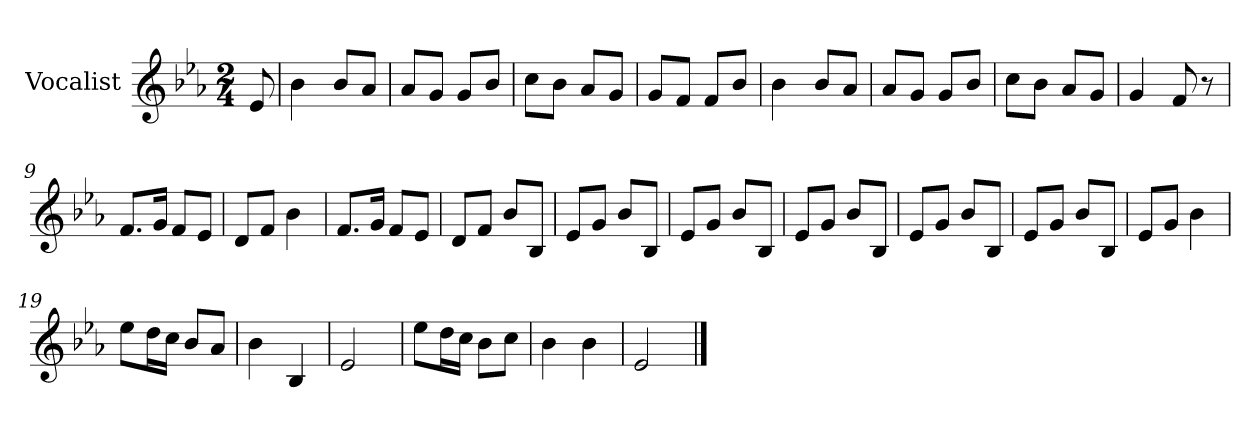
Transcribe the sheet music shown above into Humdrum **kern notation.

**kern
*part1
*staff1
*I"Vocalist
*k[b-e-a-]
*E-:
*M2/4
=
8e-
=1
4b-
8b-L
8a-J
=2
8a-L
8gJ
8gL
8b-J
=3
8ccL
8b-J
8a-L
8gJ
=4
8gL
8fJ
8fL
8b-J
=5
4b-
8b-L
8a-J
=6
8a-L
8gJ
8gL
8b-J
=7
8ccL
8b-J
8a-L
8gJ
=8
4g
8f
8r
=9
8.fL
16gJk
8fL
8e-J
=10
8dL
8fJ
4b-
=11
8.fL
16gJk
8fL
8e-J
=12
8dL
8fJ
8b-L
8B-J
=13
8e-L
8gJ
8b-L
8B-J
=14
8e-L
8gJ
8b-L
8B-J
=15
8e-L
8gJ
8b-L
8B-J
=16
8e-L
8gJ
8b-L
8B-J
=17
8e-L
8gJ
8b-L
8B-J
=18
8e-L
8gJ
4b-
=19
8ee-L
16ddL
16ccJJ
8b-L
8a-J
=20
4b-
4B-
=21
2e-
=22
8ee-L
16ddL
16ccJJ
8b-L
8ccJ
=23
4b-
4b-
=24
2e-
==
*-
